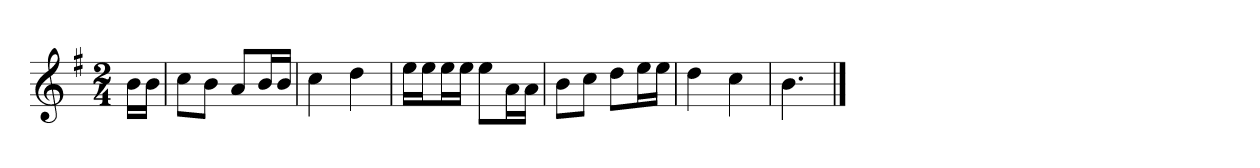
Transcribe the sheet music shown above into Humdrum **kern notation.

**kern
*part1
*staff1
*k[f#]
*M2/4
*MM120
=
16bLL
16bJJ
=1
8ccL
8bJ
8aL
16bL
16bJJ
=2
4cc
4dd
=3
16eeLL
16eeJ
16eeL
16eeJJ
8eeL
16aL
16aJJ
=4
8bL
8ccJ
8ddL
16eeL
16eeJJ
=5
4dd
4cc
=6
4.b
==
*-
